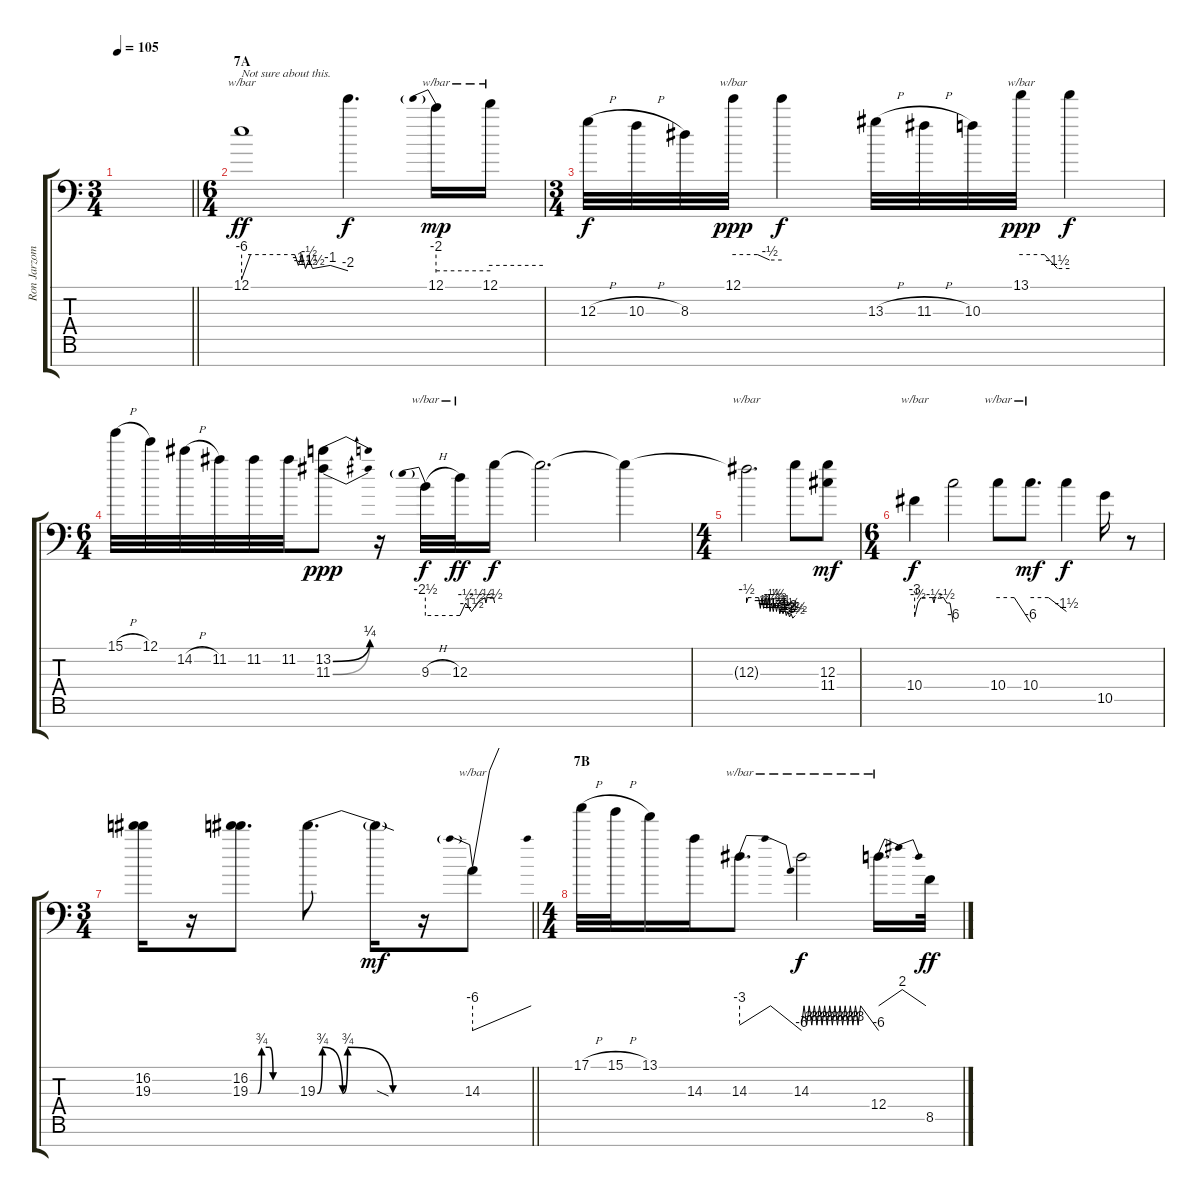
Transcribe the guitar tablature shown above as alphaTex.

\track ("Ron Jarzombek - Lead 1" "Ron Jarzom") {instrument electricguitarjazz}
\staff {score tabs}
\tuning (E4 B3 G3 D3 A2 E2 A1) {hide}
\ts (3 4)
\tempo 105
\clef f4
\barLineRight lightlight
\ks c
|
\ts (6 4)
\section ("" "7A")
12.1.1{tbe (custom default 0 -24 5 0 30 0 32 -4 34 0 36 -6 38 -2 40 -6 50 -4 60 -8) txt "Not sure about this." dy ff balance 8} 12.1{t}.4{d dy f volume 8} 12.1.16{tbe (predive default 0 -8 60 -8) dy mp} 12.1.16{tbe (hold default 0 -4 60 -4)} |
\ts (3 4)
12.3{h}.32{dy f volume 16} 10.3{h}.32 8.3.32 12.1.32{tbe (custom default 0 0 30 0 45 -2 60 -2) dy ppp} 12.1{t}.4{dy f} 13.3{h}.32 11.3{h}.32 10.3.32 13.1.32{tbe (custom default 0 0 29 0 45 -6 60 -6) dy ppp} 13.1{t}.4{dy f} |
\ts (6 4)
15.1{h}.32 12.1.32 14.2{h}.32 11.2.32 11.2.32 11.2.32 (13.2{be (bend 0 0 60 1)} 11.3{be (bend 0 0 60 1)}).8{dy ppp} r.16 9.3{h}.32{tbe (predive default 0 -10 60 -10) dy f} 12.3.32{tbe (custom default 0 -10 10 -2 20 -6 30 -2 43 0 45 -2 47 0 58 0 60 -2) dy ff} 12.3{t}.16{dy f} 12.3{t}.2{d} 12.3{t}.4{volume 0} |
\ts (4 4)
12.3{t}.2{d tbe (custom default 0 -2 2 0 15 0 17 -4 19 0 21 -4 23 0 25 -4 27 0 29 -6 31 -2 33 -6 35 -2 37 -6 39 -2 41 -8 43 -4 45 -8 47 -4 49 -10 51 -6 53 -12 55 -8 57 -14 60 -10)} 12.3{t}.8 (12.3 11.4).8{dy mf volume 16} |
\ts (6 4)
10.4.4{tbe (custom default 0 -12 5 -2 10 0 28 0 30 -2 32 0 45 0 50 -2 55 -2 60 -24) dy f} 10.4{t}.2{volume 0} 10.4.8{tbe (custom default 0 0 30 0 60 -24)} 10.4.8{d tbe (custom default 0 0 30 0 60 -6) dy mf volume 16} 10.4{t}.4{dy f volume 0} 10.5.16 r.8 |
\ts (3 4)
\barLineRight lightlight
(16.2 19.3).16{volume 15} r.16 (16.2 19.3{be (custom 0 0 10 0 15 3 25 3 30 0 60 0)}).8{d} 19.3{be (custom 0 0 3 3 15 0 18 3 45 0 60 0)}.8{d} 19.3{sod t}.16{dy mf} r.16 14.3.8{tbe (predivedive default 0 -24 60 0) volume 16} |
\ts (4 4)
\section ("" "7B")
17.1{h}.32 15.1{h}.32 13.1.16 14.3.16 14.3.8{d tbe (dip default 0 -12 25 0 35 0 60 -24)} 14.3.2{tbe (custom default 0 -12 2 0 4 -12 6 0 8 -12 10 0 12 -12 14 0 16 -12 18 0 20 -12 22 0 24 -12 26 0 28 -12 30 0 32 -12 34 0 36 -12 38 0 40 -12 42 0 44 -12 46 0 60 -24) dy f} 12.4.16{d tbe (dip default 0 0 30 8 60 0)} 8.5.32{dy ff}
